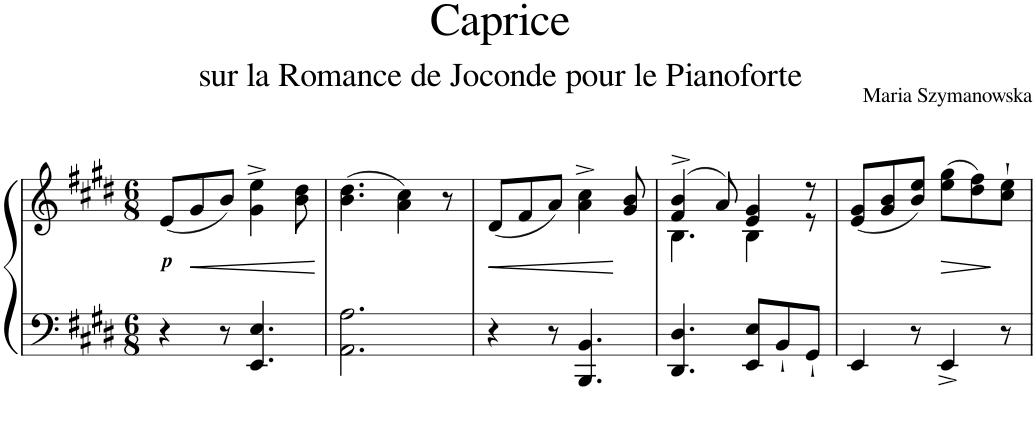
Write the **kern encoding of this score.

**kern	**kern	**dynam
*part1	*part1	*part1
*staff2	*staff1	*staff1/2
*I"Piano	*	*
*I'Pno.	*	*
*clefF4	*clefG2	*
*k[f#c#g#d#]	*k[f#c#g#d#]	*
*M6/8	*M6/8	*
=1	=1	=1
!	!LO:TX:b:Bi:t=p	!
4r	(8e/L	.
!	!	!LO:HP:b
.	8g#/	<
8r	8b/J)	.
4.EE/ 4.E/	4g#\^ 4ee\^	.
.	8b\ 8dd#\	.
.	.	[
=2	=2	=2
2.AA\ 2.A\	(4.b\ 4.dd#\	.
.	4a\ 4cc#\)	.
.	8r	.
=3	=3	=3
!	!	!LO:HP:b
4r	(8d#/L	<
.	8f#/	.
8r	8a/J)	.
4.BBB/ 4.BB/	4a\^ 4cc#\^	.
.	8g#/ 8b/	[
=4	=4	=4
*	*^	*
4.DD#/ 4.D#/	(4f#/^ 4b/^	4.B\	.
.	8a/)	.	.
8EE/ 8E/L	4e/ 4g#/	4B\	.
8BB`/	.	.	.
8GG#`/J	8r	8r	.
*	*v	*v	*
=5	=5	=5
4EE/	(8e/ 8g#/L	.
.	8g#/ 8b/	.
8r	8b/ 8ee/J)	.
!	!	!LO:HP:b
4EE^/	(8ee\ 8gg#\L	>
.	8dd#\ 8ff#\)	.
8r	8cc#\` 8ee\`J	]
=	=	=
*-	*-	*-
